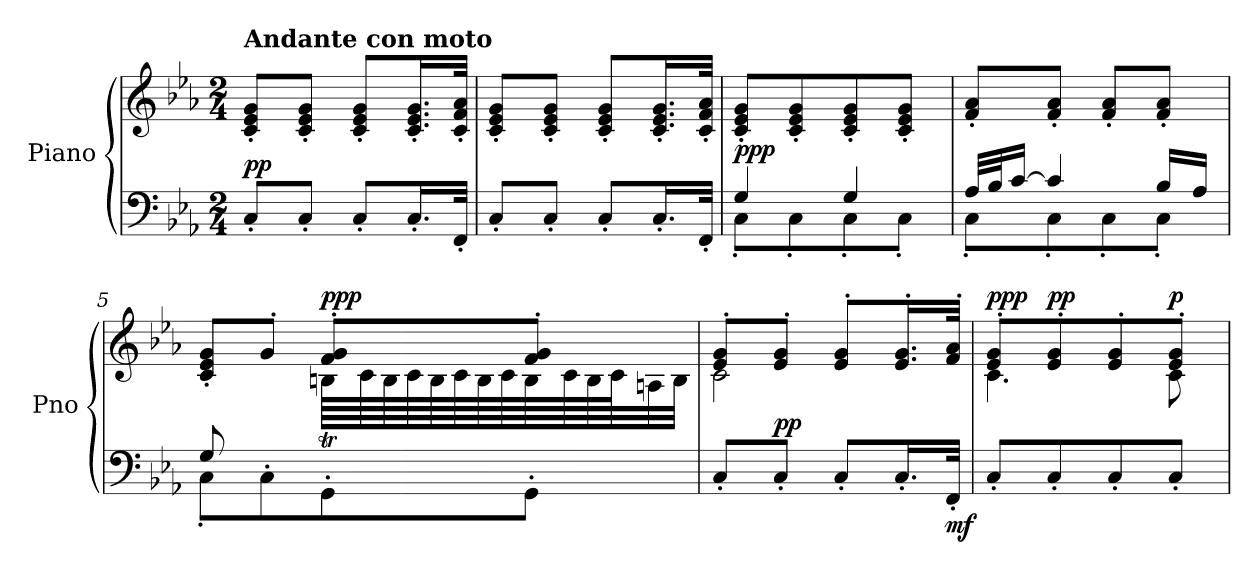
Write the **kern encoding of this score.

**kern	**kern	**dynam
*part1	*part1	*part1
*staff2	*staff1	*staff1/2
*I"Piano	*	*
*I'Pno	*	*
*clefF4	*clefG2	*
*k[b-e-a-]	*k[b-e-a-]	*
*M2/4	*M2/4	*
*MM48	*MM48	*
=1	=1	=1
!	!LO:TX:a:B:t=Andante con moto	!
!	!	!LO:DY:a=2
8C'/L	8c/' 8e-/' 8g/'L	pp
8C'/J	8c/' 8e-/' 8g/'J	.
8C'/L	8c/' 8e-/' 8g/'L	.
16.C'/L	16.c/' 16.e-/' 16.g/'L	.
32FF'/JJk	32c/' 32f/' 32a-/'JJk	.
=2	=2	=2
8C'/L	8c/' 8e-/' 8g/'L	.
8C'/J	8c/' 8e-/' 8g/'J	.
8C'/L	8c/' 8e-/' 8g/'L	.
16.C'/L	16.c/' 16.e-/' 16.g/'L	.
32FF'/JJk	32c/' 32f/' 32a-/'JJk	.
=3	=3	=3
*^	*	*
!	!	!	!LO:DY:a=2
!	!	!	!LO:DY:n=1:a
4G/	8C'\L	8c/' 8e-/' 8g/'L	p pp
.	8C'\	8c/' 8e-/' 8g/'	.
4G/	8C'\	8c/' 8e-/' 8g/'	.
.	8C'\J	8c/' 8e-/' 8g/'J	.
=4	=4	=4	=4
32A-/LLL	8C'\L	8f/' 8a-/'L	.
32B-/J	.	.	.
[16c/JJ	.	.	.
4c/]	8C'\	8f/' 8a-/'J	.
.	8C'\	8f/' 8a-/'L	.
16B-/LL	8C'\J	8f/' 8a-/'J	.
16A-/JJ	.	.	.
=5	=5	=5	=5
*	*	*^	*
*	*	*	*^	*
8G/L	8C'\L	8c/' 8e-/' 8g/'L	4raayy	8ryy	.
8ryy	8C'\	8g'/J	.	8e-\J	.
!	!	!	!	!	!LO:DY:b=2
!	!	!	!	!	!LO:DY:n=1:a
4ryy	8GG'\	8f/' 8g/'L	64Bnt!\LLLL	4ryy	pp p
.	.	.	64c!\	.	.
.	.	.	64B!\	.	.
.	.	.	64c!\	.	.
.	.	.	64B!\	.	.
.	.	.	64c!\	.	.
.	.	.	64B!\	.	.
.	.	.	64c!\	.	.
.	8GG'\J	8f/' 8g/'J	64B!\	.	.
.	.	.	64c!\	.	.
.	.	.	64B!\	.	.
.	.	.	64c!\J	.	.
.	.	.	32An\	.	.
.	.	.	32B\JJJ	.	.
*v	*v	*	*	*	*
*	*	*v	*v	*
!!LO:LB:g=z
=6	=6	=6	=6
8C'/L	8e-/' 8g/'L	2c\	.
!	!	!	!LO:DY:a=2
8C'/J	8e-/' 8g/'J	.	pp
8C'/L	8e-/' 8g/'L	.	.
16.C'/L	16.e-/' 16.g/'L	.	.
!	!	!	!LO:DY:b=2
32FF'/JJk	32f/' 32a-/'JJk	.	mf
=7	=7	=7	=7
!	!	!	!LO:DY:b=2
!	!	!	!LO:DY:n=1:a
8C'/L	8e-/' 8g/'L	4.c\	pp p
!	!	!	!LO:DY:n=2:a
8C'/	8e-/' 8g/'	.	pp
8C'/	8e-/' 8g/'	.	.
!	!	!	!LO:DY:n=3:a
8C'/J	8e-/' 8g/'J	8c\	p
*	*v	*v	*
=	=	=
*-	*-	*-
